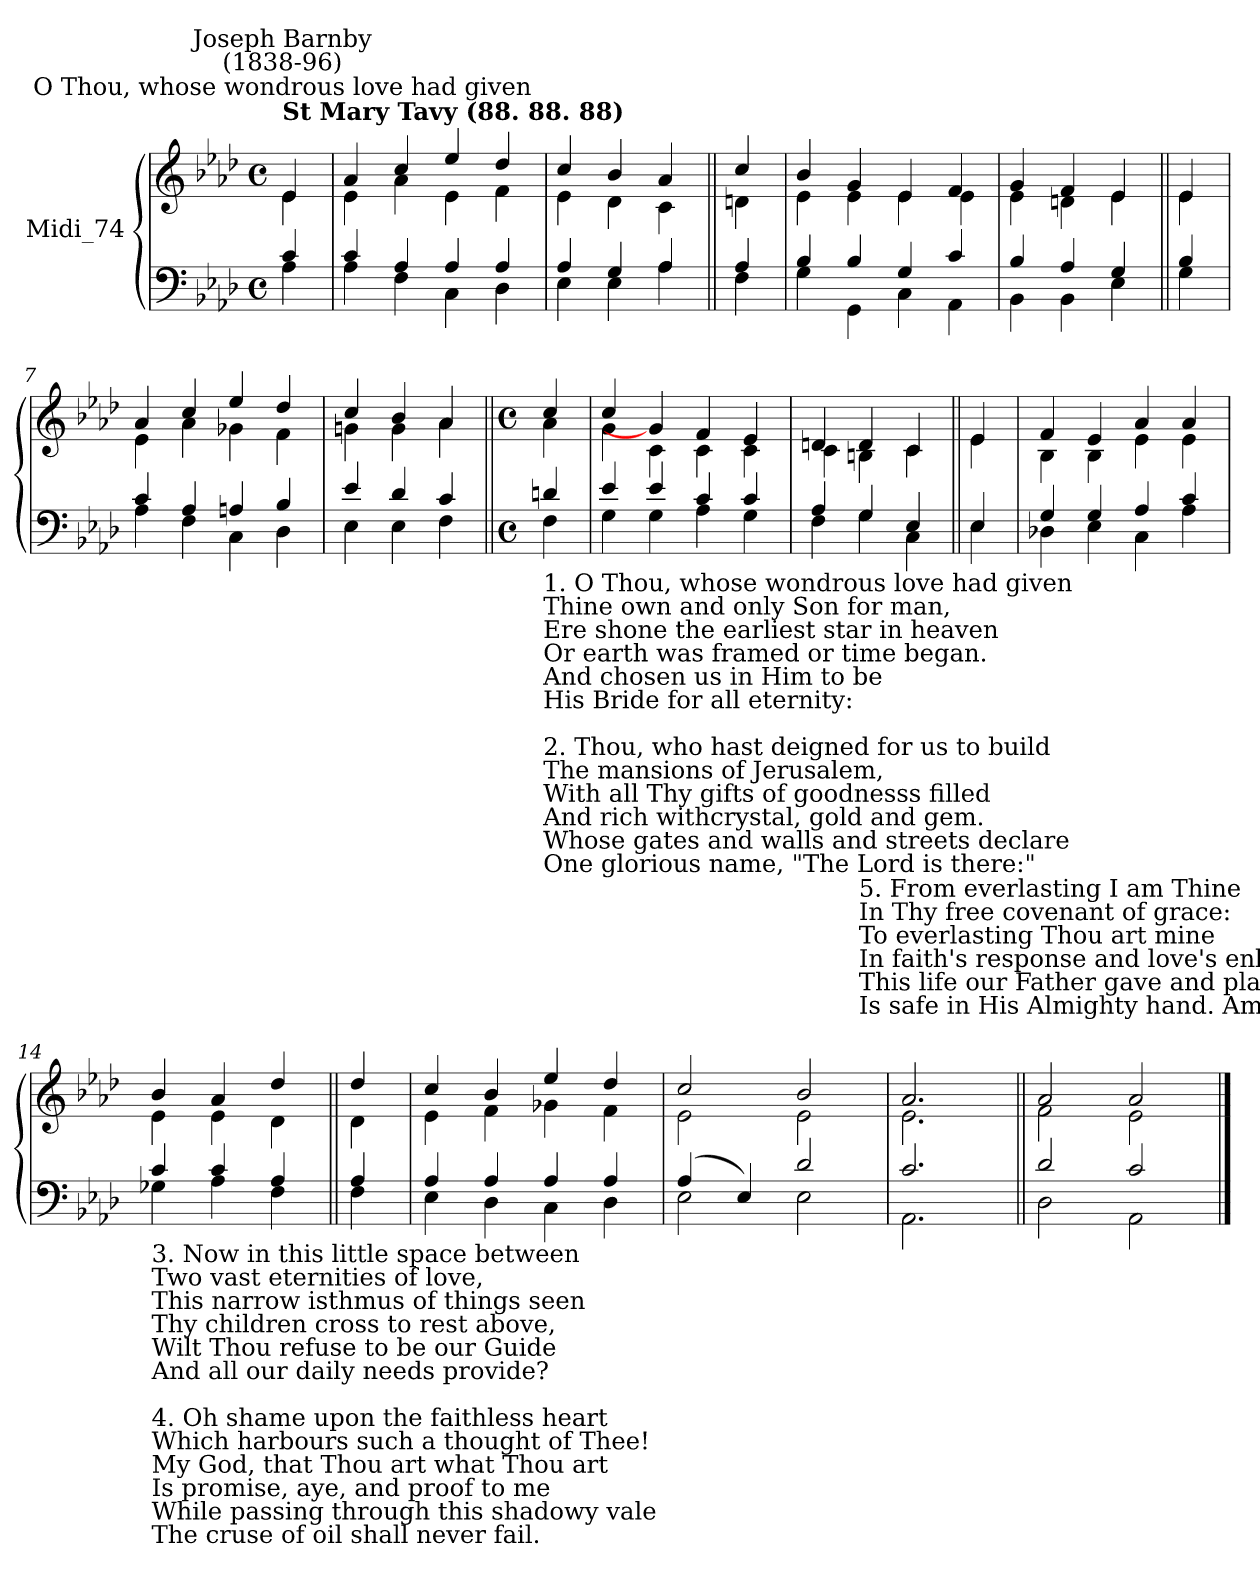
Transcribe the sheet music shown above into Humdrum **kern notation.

**kern	**kern
*part2	*part1
*staff2	*staff1
*I"Midi_74	*I"Midi_74
*clefF4	*clefG2
*k[b-e-a-d-]	*k[b-e-a-d-]
*A-:	*A-:
*M4/4	*M4/4
*met(c)	*met(c)
=	=
*^	*^
!	!	!LO:TX:a:B:t=St Mary Tavy (88. 88. 88)	!
!	!	!LO:TX:a:cj:t=O Thou, whose wondrous love had given	!
!	!	!LO:TX:a:cj:t=Joseph Barnby\n(1838-96)	!
4c/	4A-\	4e-/	4e-\
=1	=1	=1	=1
4c/	4A-\	4a-/	4e-\
4A-/	4F\	4cc/	4a-\
4A-/	4C\	4ee-/	4e-\
4A-/	4D-\	4dd-/	4f\
=2	=2	=2	=2
4A-/	4E-\	4cc/	4e-\
4G/	4E-\	4b-/	4d-\
4A-/	4A-\	4a-/	4c\
=3||	=3||	=3||	=3||
4A-/	4F\	4cc/	4dn\
=4	=4	=4	=4
4B-/	4G\	4b-/	4e-\
4B-/	4GG\	4g/	4e-\
4G/	4C\	4e-/	4e-\
4c/	4AA-\	4f/	4e-\
=5	=5	=5	=5
4B-/	4BB-\	4g/	4e-\
4A-/	4BB-\	4f/	4dn\
4G/	4E-\	4e-/	4e-\
=6||	=6||	=6||	=6||
4B-/	4G\	4e-/	4e-\
=7	=7	=7	=7
4c/	4A-\	4a-/	4e-\
4A-/	4F\	4cc/	4a-\
4An/	4C\	4ee-/	4g-X\
4B-/	4D-\	4dd-/	4f\
=8	=8	=8	=8
4e-/	4E-\	4cc/	4gn\
4d-/	4E-\	4b-/	4g\
4c/	4F\	4a-/	4a-\
!!LO:LB:g=z	!!
=9||	=9||	=9||	=9||
*M4/4	*	*M4/4	*
*met(c)	*	*met(c)	*
!LO:TX:b:t=1. O Thou, whose wondrous love had given\nThine own and only Son for man,\nEre shone the earliest star in heaven\nOr earth was framed or time began.\nAnd chosen us in Him to be\nHis Bride for all eternity&colon;\n\n2. Thou, who hast deigned for us to build\nThe mansions of Jerusalem,\nWith all Thy gifts of goodnesss filled\nAnd rich withcrystal, gold and gem.\nWhose gates and walls and streets declare\nOne glorious name, "The Lord is there&colon;"	!	!	!
4dn/	4F\	4cc/	4a-\
=10	=10	=10	=10
4e-/	4G\	4cc/	4g\
4e-/	4G\	4g/]	4c\
4c/	4A-\	4f/	4c\
4c/	4G\	4e-/	4c\
=11	=11	=11	=11
4A-/	4F\	4dn/	4c\
!LO:TX:b:t=5. From everlasting I am Thine\nIn Thy free covenant of grace&colon;\nTo everlasting Thou art mine\nIn faith's response and love's enbrace&colon;\nThis life our Father gave and planned\nIs safe in His Almighty hand. Amen.	!	!	!
4G/	4G\	4d/	4Bn\
4E-/	4C\	4c/	4c\
=12||	=12||	=12||	=12||
4E-/	4E-\	4e-/	4e-\
=13	=13	=13	=13
4G/	4D-X\	4f/	4B-\
4G/	4E-\	4e-/	4B-\
4A-/	4C\	4a-/	4e-\
4c/	4A-\	4a-/	4e-\
=14	=14	=14	=14
!LO:TX:b:t=3. Now in this little space between\nTwo vast eternities of love,\nThis narrow isthmus of things seen\nThy children cross to rest above,\nWilt Thou refuse to be our Guide\nAnd all our daily needs provide?\n\n4. Oh shame upon the faithless heart\nWhich harbours such a thought of Thee!\nMy God, that Thou art what Thou art\nIs promise, aye, and proof to me\nWhile passing through this shadowy vale\nThe cruse of oil shall never fail.	!	!	!
4c/	4G-X\	4b-/	4e-\
4c/	4A-\	4a-/	4e-\
4A-/	4F\	4dd-/	4d-\
=15||	=15||	=15||	=15||
4A-/	4F\	4dd-/	4d-\
=16	=16	=16	=16
4A-/	4E-\	4cc/	4e-\
4A-/	4D-\	4b-/	4f\
4A-/	4C\	4ee-/	4g-X\
4A-/	4D-\	4dd-/	4f\
=17	=17	=17	=17
(4A-/	2E-\	2cc/	2e-\
4E-/)	.	.	.
2d-/	2E-\	2b-/	2e-\
=18	=18	=18	=18
2.c/	2.AA-\	2.a-/	2.e-\
=19||	=19||	=19||	=19||
2d-/	2D-\	2a-/	2f\
2c/	2AA-\	2a-/	2e-\
*v	*v	*	*
*	*v	*v
==	==
*-	*-
